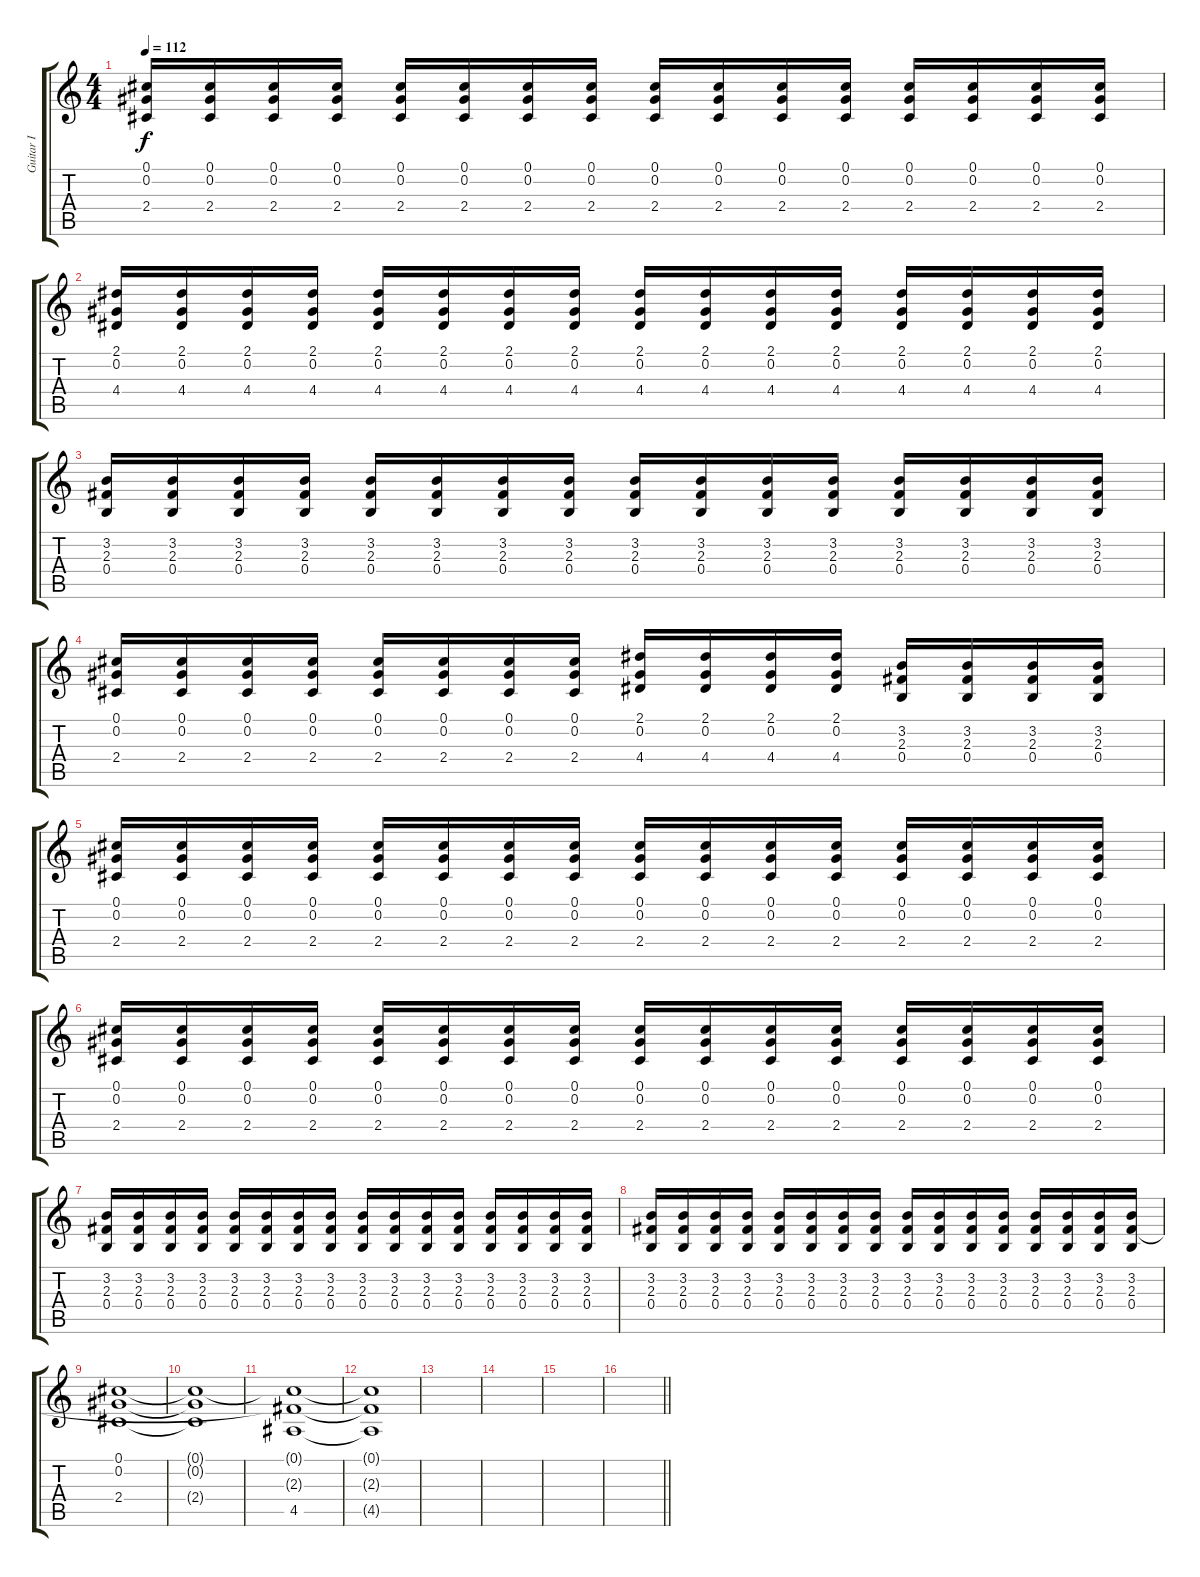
\track ("Guitar I" "Guitar I") {instrument electricguitarjazz}
\staff {score tabs}
\tuning (Db4 Ab3 E3 B2 Gb2 B1) {hide}
\ts (4 4)
\tempo 112
\clef g2
\ks c
(0.1 0.2 2.4).16{dy f} (0.1 0.2 2.4).16 (0.1 0.2 2.4).16 (0.1 0.2 2.4).16 (0.1 0.2 2.4).16 (0.1 0.2 2.4).16 (0.1 0.2 2.4).16 (0.1 0.2 2.4).16 (0.1 0.2 2.4).16 (0.1 0.2 2.4).16 (0.1 0.2 2.4).16 (0.1 0.2 2.4).16 (0.1 0.2 2.4).16 (0.1 0.2 2.4).16 (0.1 0.2 2.4).16 (0.1 0.2 2.4).16 |
(2.1 0.2 4.4).16 (2.1 0.2 4.4).16 (2.1 0.2 4.4).16 (2.1 0.2 4.4).16 (2.1 0.2 4.4).16 (2.1 0.2 4.4).16 (2.1 0.2 4.4).16 (2.1 0.2 4.4).16 (2.1 0.2 4.4).16 (2.1 0.2 4.4).16 (2.1 0.2 4.4).16 (2.1 0.2 4.4).16 (2.1 0.2 4.4).16 (2.1 0.2 4.4).16 (2.1 0.2 4.4).16 (2.1 0.2 4.4).16 |
(3.2 2.3 0.4).16 (3.2 2.3 0.4).16 (3.2 2.3 0.4).16 (3.2 2.3 0.4).16 (3.2 2.3 0.4).16 (3.2 2.3 0.4).16 (3.2 2.3 0.4).16 (3.2 2.3 0.4).16 (3.2 2.3 0.4).16 (3.2 2.3 0.4).16 (3.2 2.3 0.4).16 (3.2 2.3 0.4).16 (3.2 2.3 0.4).16 (3.2 2.3 0.4).16 (3.2 2.3 0.4).16 (3.2 2.3 0.4).16 |
(0.1 0.2 2.4).16 (0.1 0.2 2.4).16 (0.1 0.2 2.4).16 (0.1 0.2 2.4).16 (0.1 0.2 2.4).16 (0.1 0.2 2.4).16 (0.1 0.2 2.4).16 (0.1 0.2 2.4).16 (2.1 0.2 4.4).16 (2.1 0.2 4.4).16 (2.1 0.2 4.4).16 (2.1 0.2 4.4).16 (3.2 2.3 0.4).16 (3.2 2.3 0.4).16 (3.2 2.3 0.4).16 (3.2 2.3 0.4).16 |
(0.1 0.2 2.4).16 (0.1 0.2 2.4).16 (0.1 0.2 2.4).16 (0.1 0.2 2.4).16 (0.1 0.2 2.4).16 (0.1 0.2 2.4).16 (0.1 0.2 2.4).16 (0.1 0.2 2.4).16 (0.1 0.2 2.4).16 (0.1 0.2 2.4).16 (0.1 0.2 2.4).16 (0.1 0.2 2.4).16 (0.1 0.2 2.4).16 (0.1 0.2 2.4).16 (0.1 0.2 2.4).16 (0.1 0.2 2.4).16 |
(0.1 0.2 2.4).16 (0.1 0.2 2.4).16 (0.1 0.2 2.4).16 (0.1 0.2 2.4).16 (0.1 0.2 2.4).16 (0.1 0.2 2.4).16 (0.1 0.2 2.4).16 (0.1 0.2 2.4).16 (0.1 0.2 2.4).16 (0.1 0.2 2.4).16 (0.1 0.2 2.4).16 (0.1 0.2 2.4).16 (0.1 0.2 2.4).16 (0.1 0.2 2.4).16 (0.1 0.2 2.4).16 (0.1 0.2 2.4).16 |
(3.2 2.3 0.4).16 (3.2 2.3 0.4).16 (3.2 2.3 0.4).16 (3.2 2.3 0.4).16 (3.2 2.3 0.4).16 (3.2 2.3 0.4).16 (3.2 2.3 0.4).16 (3.2 2.3 0.4).16 (3.2 2.3 0.4).16 (3.2 2.3 0.4).16 (3.2 2.3 0.4).16 (3.2 2.3 0.4).16 (3.2 2.3 0.4).16 (3.2 2.3 0.4).16 (3.2 2.3 0.4).16 (3.2 2.3 0.4).16 |
(3.2 2.3 0.4).16 (3.2 2.3 0.4).16 (3.2 2.3 0.4).16 (3.2 2.3 0.4).16 (3.2 2.3 0.4).16 (3.2 2.3 0.4).16 (3.2 2.3 0.4).16 (3.2 2.3 0.4).16 (3.2 2.3 0.4).16 (3.2 2.3 0.4).16 (3.2 2.3 0.4).16 (3.2 2.3 0.4).16 (3.2 2.3 0.4).16 (3.2 2.3 0.4).16 (3.2 2.3 0.4).16 (3.2 2.3 0.4).16 |
(0.1 0.2 2.4).1 |
(0.1{t} 0.2{t} 2.4{t}).1{volume 8} |
(0.1{t} 2.3{t} 4.5).1 |
(0.1{t} 2.3{t} 4.5{t}).1 |
|
|
|
\barLineRight lightlight
